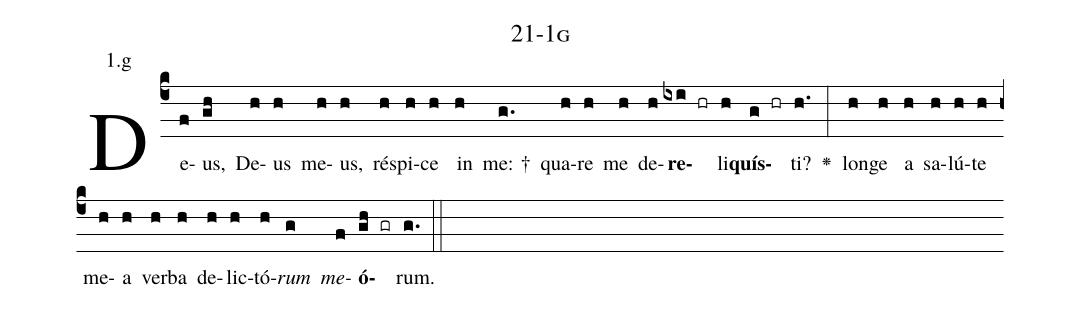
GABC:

name: 21-1g;
annotation: 1.g;
%%
(c4)De(f)us,(gh) De(h)us(h) me(h)us,(h) ré(h)spi(h)ce(h) in(h) me: †(g.) qua(h)re(h) me(h) de(h)<b>re</b>(ixi hr)li(h)<b>quís</b>(g hr)ti?(h.) <v>\greheightstar</v>(:) lon(h)ge(h) a(h) sa(h)lú(h)te(h) me(h)a(h) ver(h)ba(h) de(h)lic(h)tó(h)<i>rum</i>(g) <i>me</i>(f)<b>ó</b>(gh gr)rum.(g.) (::)


%E(h) u(h) o(g) u(f) a(gh) e.(g.) (::)
